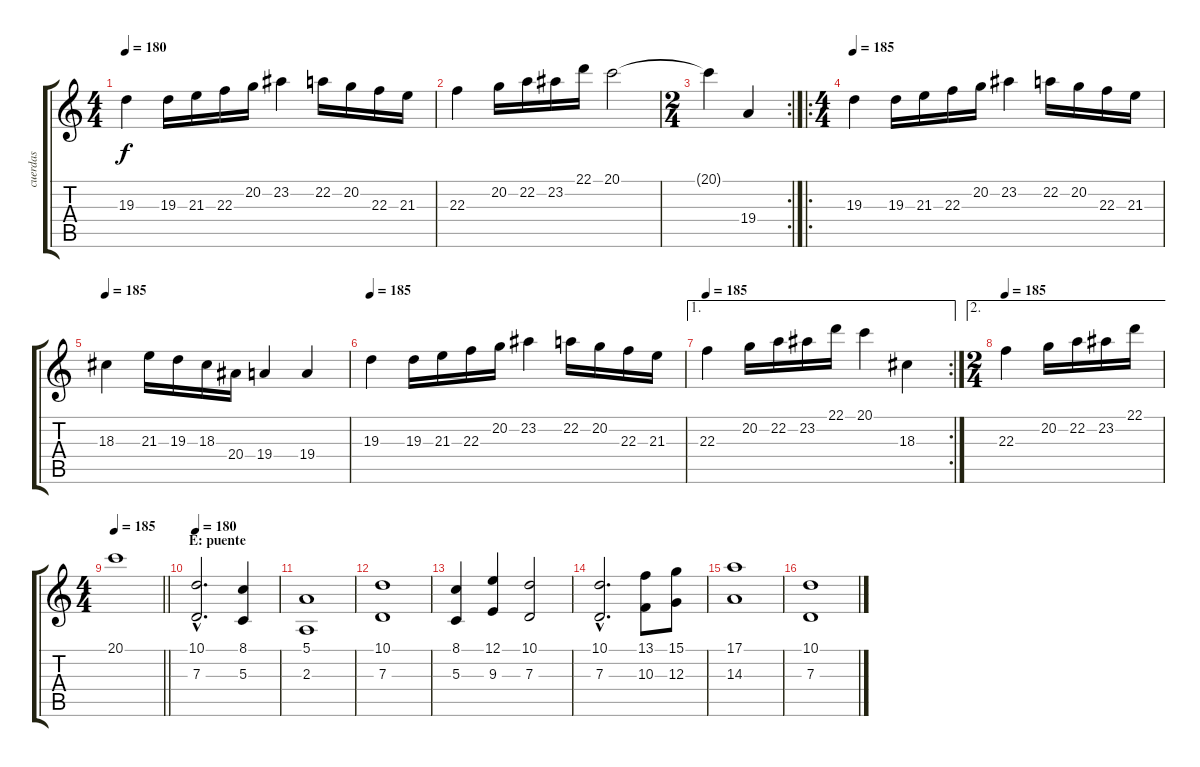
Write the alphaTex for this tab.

\track ("cuerdas" "cuerdas") {instrument stringensemble2}
\staff {score tabs}
\tuning (E4 B3 G3 D3 A2 E2) {hide}
\ts (4 4)
\tempo 180
\clef g2
\ks c
19.3.4{dy f} 19.3.16 21.3.16 22.3.16 20.2.16 23.2.4 22.2.16 20.2.16 22.3.16 21.3.16 |
22.3.4 20.2.16 22.2.16 23.2.16 22.1.16 20.1.2 |
\rc 2
\ts (2 4)
20.1{t}.4 19.4.4 |
\ro
\ts (4 4)
\tempo 185
19.3.4{volume 13 balance 3 instrument stringensemble1} 19.3.16 21.3.16 22.3.16 20.2.16 23.2.4 22.2.16 20.2.16 22.3.16 21.3.16 |
\tempo 185
18.3.4 21.3.16 19.3.16 18.3.16 20.4.16 19.4.4 19.4.4 |
\tempo 185
19.3.4 19.3.16 21.3.16 22.3.16 20.2.16 23.2.4 22.2.16 20.2.16 22.3.16 21.3.16 |
\ae 1
\rc 2
\tempo 185
22.3.4 20.2.16 22.2.16 23.2.16 22.1.16 20.1.4 18.3.4 |
\ae 2
\ts (2 4)
\tempo 185
22.3.4{volume 13 balance 3 instrument stringensemble1} 20.2.16 22.2.16 23.2.16 22.1.16 |
\ts (4 4)
\tempo 185
\barLineRight lightlight
20.1.1 |
\section ("" "E: puente")
\tempo 180
(10.1{hac} 7.3{hac}).2{d volume 10 instrument stringensemble1} (8.1 5.3).4 |
(5.1 2.3).1 |
(10.1 7.3).1 |
(8.1 5.3).4 (12.1 9.3).4 (10.1 7.3).2 |
(10.1{hac} 7.3{hac}).2{d} (13.1 10.3).8 (15.1 12.3).8 |
(17.1 14.3).1 |
(10.1 7.3).1
